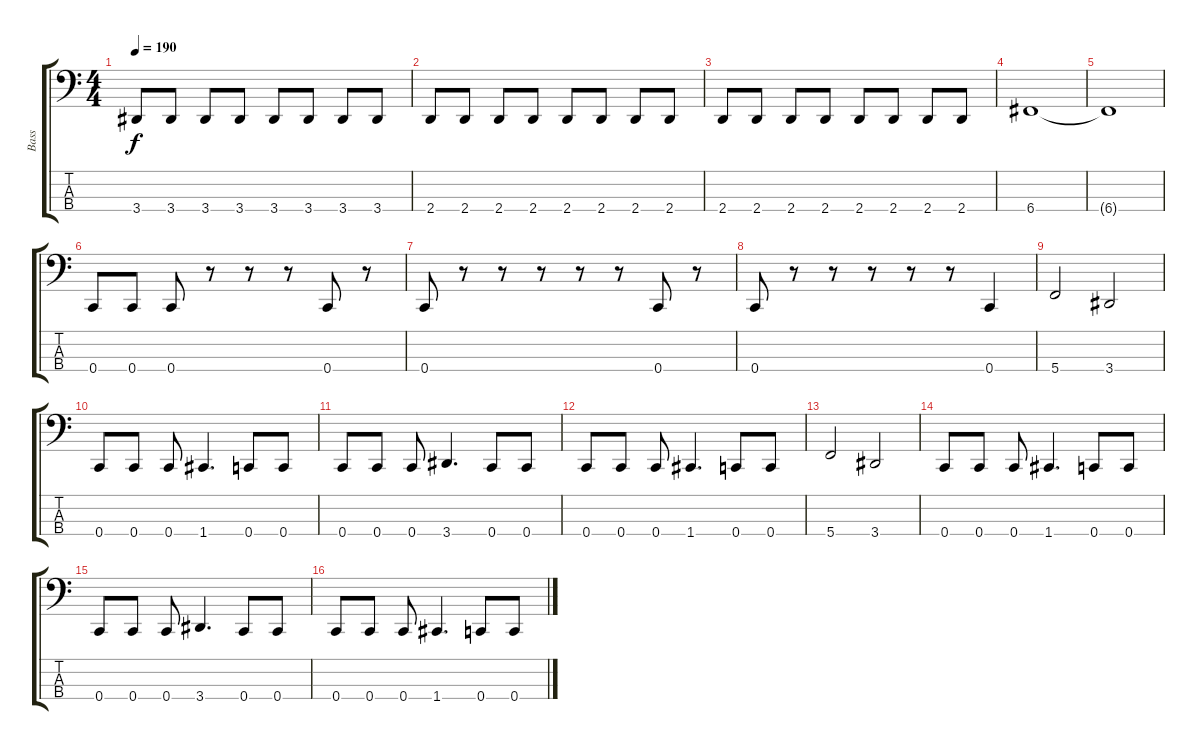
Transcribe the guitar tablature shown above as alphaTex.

\track ("Bass" "Bass") {instrument electricbassfinger}
\staff {score tabs}
\tuning (F2 C2 G1 C1) {hide}
\ts (4 4)
\tempo 190
\clef f4
\ks c
3.4.8{dy f} 3.4.8 3.4.8 3.4.8 3.4.8 3.4.8 3.4.8 3.4.8 |
2.4.8 2.4.8 2.4.8 2.4.8 2.4.8 2.4.8 2.4.8 2.4.8 |
2.4.8 2.4.8 2.4.8 2.4.8 2.4.8 2.4.8 2.4.8 2.4.8 |
6.4.1 |
6.4{t}.1 |
0.4.8 0.4.8 0.4.8 r.8 r.8 r.8 0.4.8 r.8 |
0.4.8 r.8 r.8 r.8 r.8 r.8 0.4.8 r.8 |
0.4.8 r.8 r.8 r.8 r.8 r.8 0.4.4 |
5.4.2 3.4.2 |
0.4.8 0.4.8 0.4.8 1.4.4{d} 0.4.8 0.4.8 |
0.4.8 0.4.8 0.4.8 3.4.4{d} 0.4.8 0.4.8 |
0.4.8 0.4.8 0.4.8 1.4.4{d} 0.4.8 0.4.8 |
5.4.2 3.4.2 |
0.4.8 0.4.8 0.4.8 1.4.4{d} 0.4.8 0.4.8 |
0.4.8 0.4.8 0.4.8 3.4.4{d} 0.4.8 0.4.8 |
0.4.8 0.4.8 0.4.8 1.4.4{d} 0.4.8 0.4.8
